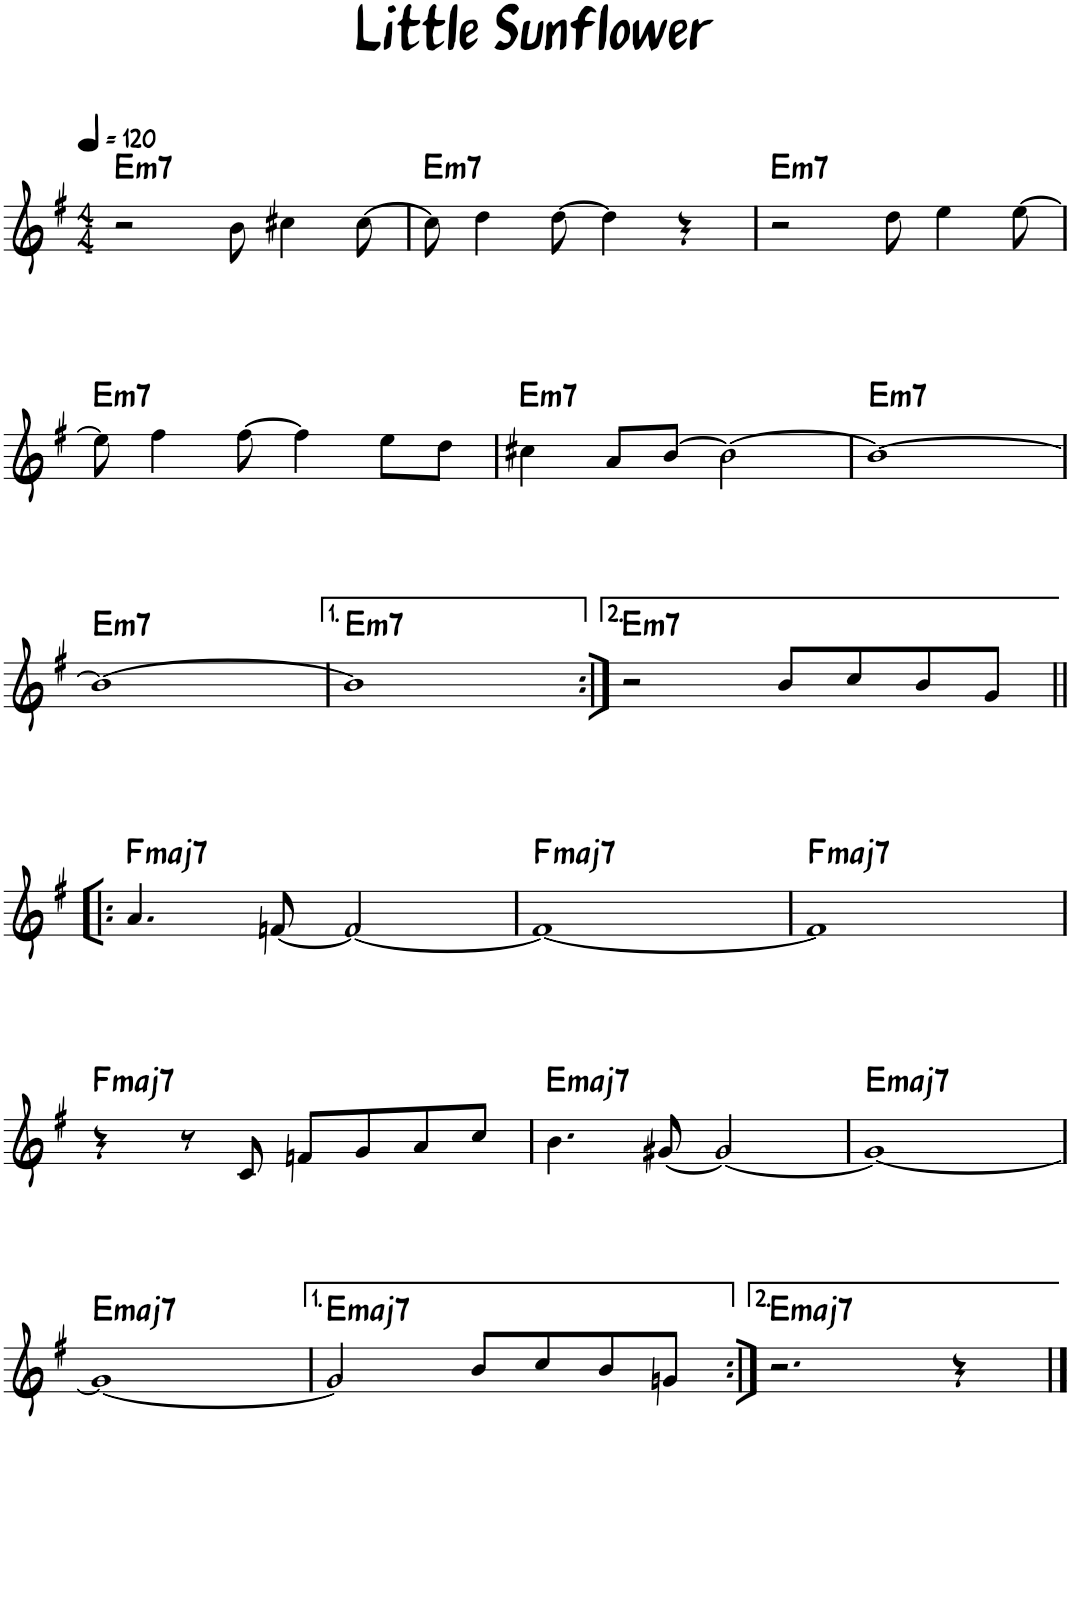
**kern	**harte
*part1	*part1
*staff1	*
*I"Tenor Saxophone	*
*I'T. Sax.	*
*clefG2	*
*Trd8c14	*
*k[f#]	*
*M4/4	*
*MM120	*
=1	=1
!	!LO:H:kt=m7
2r	E:min7
8b\	.
4cc#X\	.
[8cc#\	.
=2	=2
!	!LO:H:kt=m7
8cc#\]	E:min7
4dd\	.
[8dd\	.
4dd\]	.
4r	.
=3	=3
!	!LO:H:kt=m7
2r	E:min7
8dd\	.
4ee\	.
[8ee\	.
!!LO:LB:g=z
=4	=4
!	!LO:H:kt=m7
8ee\]	E:min7
4ff#\	.
[8ff#\	.
4ff#\]	.
8ee\L	.
8dd\J	.
=5	=5
!	!LO:H:kt=m7
4cc#X\	E:min7
8a/L	.
[8b/J	.
2b\_	.
=6	=6
!	!LO:H:kt=m7
1b_	E:min7
!!LO:LB:g=z
=7	=7
!	!LO:H:kt=m7
1b_	E:min7
=8	=8
!	!LO:H:kt=m7
1b]	E:min7
=9:|!	=9:|!
!	!LO:H:kt=m7
2r	E:min7
8b/L	.
8cc/	.
8b/	.
8g/J	.
!!LO:LB:g=z
=10!|:	=10!|:
!	!LO:H:kt=maj7
4.a/	F:maj7
[8fn/	.
2f/_	.
=11	=11
!	!LO:H:kt=maj7
1f_	F:maj7
=12	=12
!	!LO:H:kt=maj7
1f]	F:maj7
!!LO:LB:g=z
=13	=13
!	!LO:H:kt=maj7
4r	F:maj7
8r	.
8c/	.
8fn/L	.
8g/	.
8a/	.
8cc/J	.
=14	=14
!	!LO:H:kt=maj7
4.b\	E:maj7
[8g#X/	.
2g#/_	.
=15	=15
!	!LO:H:kt=maj7
1g#_	E:maj7
!!LO:LB:g=z
=16	=16
!	!LO:H:kt=maj7
1g#_	E:maj7
=17	=17
!	!LO:H:kt=maj7
2g#/]	E:maj7
8b/L	.
8cc/	.
8b/	.
8gn/J	.
=18:|!	=18:|!
!	!LO:H:kt=maj7
2.r	E:maj7
4r	.
==	==
*-	*-
